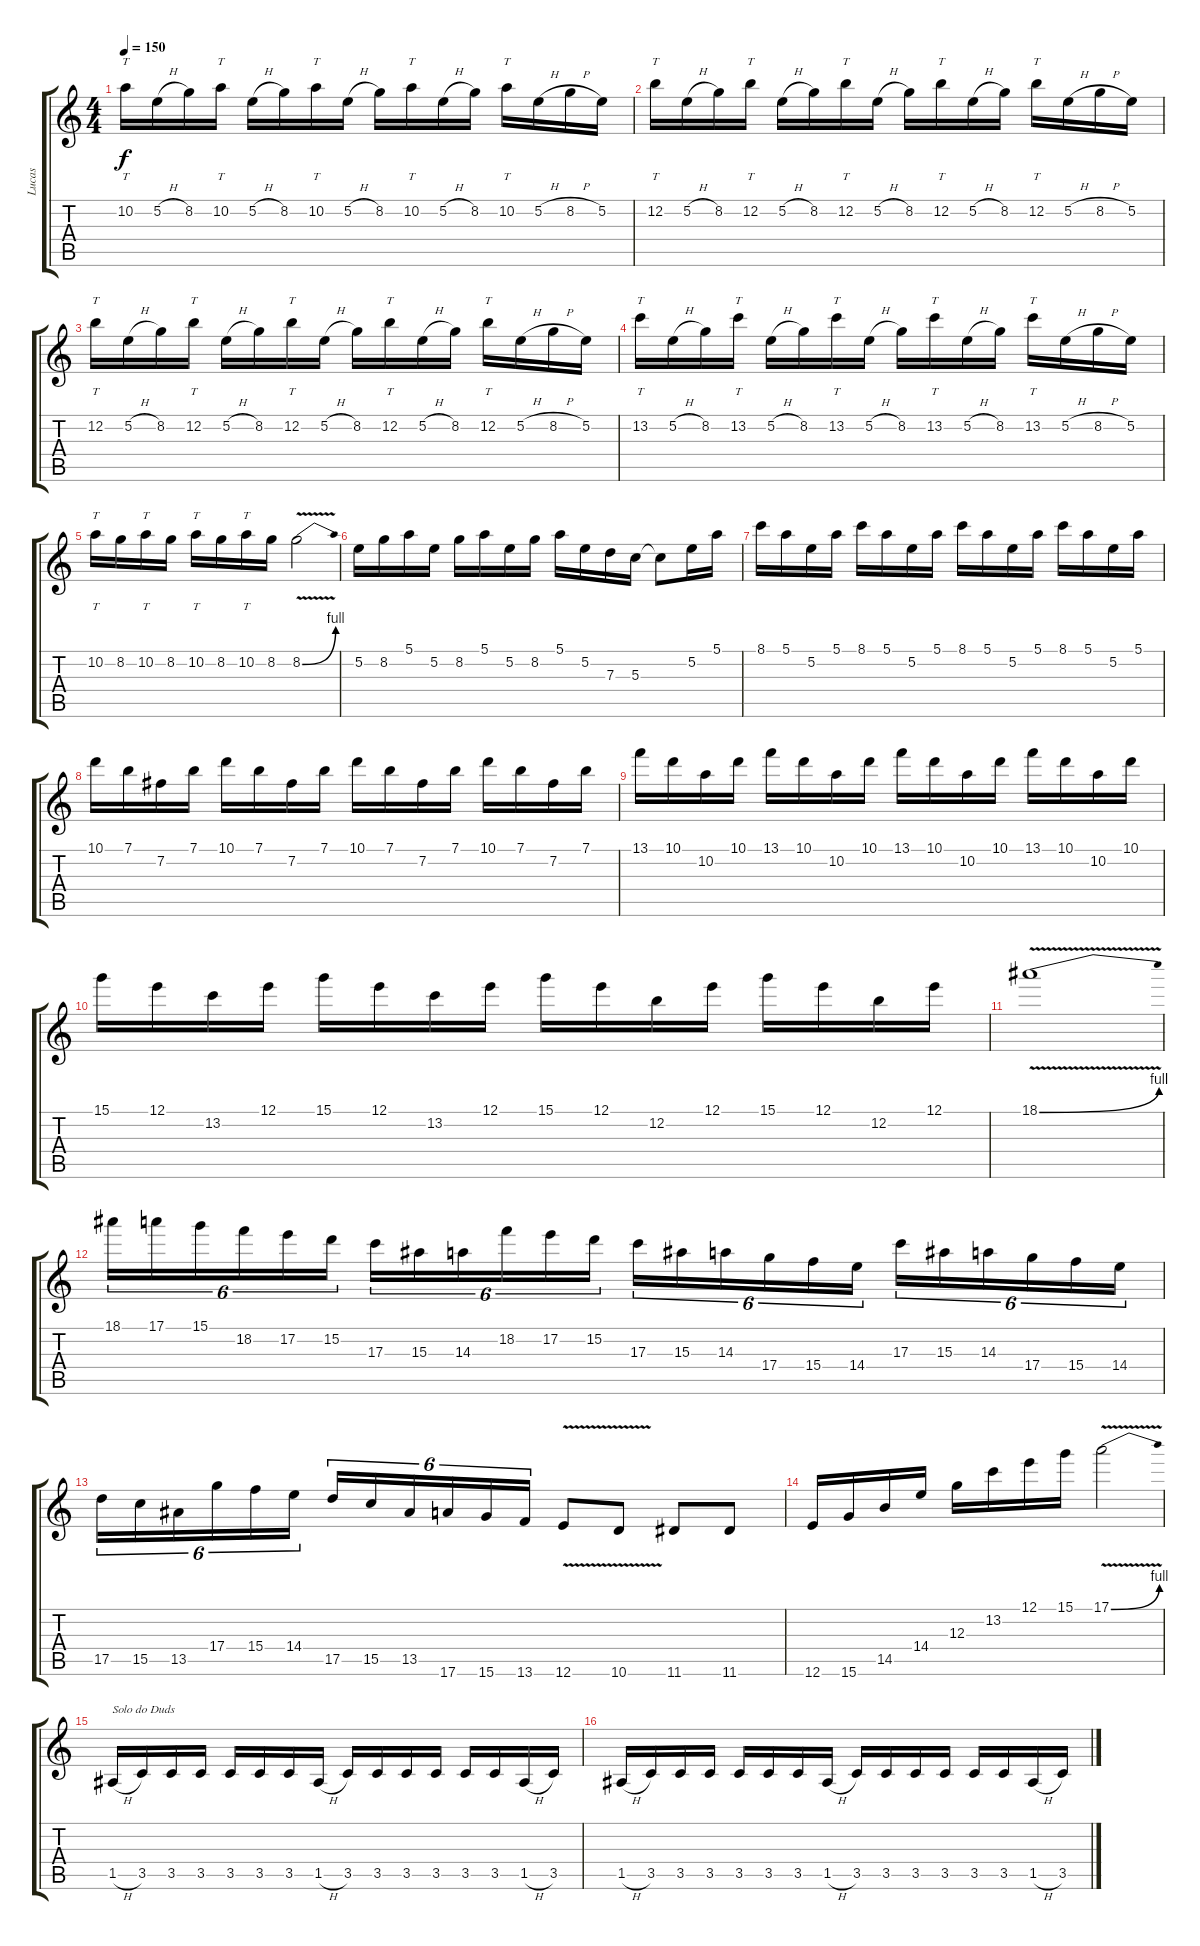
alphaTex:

\track ("Lucas" "Lucas") {instrument overdrivenguitar}
\staff {score tabs}
\tuning (E4 B3 G3 D3 A2 E2) {hide}
\ts (4 4)
\tempo 150
\clef g2
\ks c
10.2.16{tt dy f} 5.2{h}.16 8.2.16 10.2.16{tt} 5.2{h}.16 8.2.16 10.2.16{tt} 5.2{h}.16 8.2.16 10.2.16{tt} 5.2{h}.16 8.2.16 10.2.16{tt} 5.2{h}.16 8.2{h}.16 5.2.16 |
12.2.16{tt} 5.2{h}.16 8.2.16 12.2.16{tt} 5.2{h}.16 8.2.16 12.2.16{tt} 5.2{h}.16 8.2.16 12.2.16{tt} 5.2{h}.16 8.2.16 12.2.16{tt} 5.2{h}.16 8.2{h}.16 5.2.16 |
12.2.16{tt} 5.2{h}.16 8.2.16 12.2.16{tt} 5.2{h}.16 8.2.16 12.2.16{tt} 5.2{h}.16 8.2.16 12.2.16{tt} 5.2{h}.16 8.2.16 12.2.16{tt} 5.2{h}.16 8.2{h}.16 5.2.16 |
13.2.16{tt} 5.2{h}.16 8.2.16 13.2.16{tt} 5.2{h}.16 8.2.16 13.2.16{tt} 5.2{h}.16 8.2.16 13.2.16{tt} 5.2{h}.16 8.2.16 13.2.16{tt} 5.2{h}.16 8.2{h}.16 5.2.16 |
10.2.16{tt} 8.2.16 10.2.16{tt} 8.2.16 10.2.16{tt} 8.2.16 10.2.16{tt} 8.2.16 8.2{be (bend 0 0 60 4) v}.2 |
5.2.16 8.2.16 5.1.16 5.2.16 8.2.16 5.1.16 5.2.16 8.2.16 5.1.16 5.2.16 7.3.16 5.3.16 5.3{t}.8 5.2.16 5.1.16 |
8.1.16 5.1.16 5.2.16 5.1.16 8.1.16 5.1.16 5.2.16 5.1.16 8.1.16 5.1.16 5.2.16 5.1.16 8.1.16 5.1.16 5.2.16 5.1.16 |
10.1.16 7.1.16 7.2.16 7.1.16 10.1.16 7.1.16 7.2.16 7.1.16 10.1.16 7.1.16 7.2.16 7.1.16 10.1.16 7.1.16 7.2.16 7.1.16 |
13.1.16 10.1.16 10.2.16 10.1.16 13.1.16 10.1.16 10.2.16 10.1.16 13.1.16 10.1.16 10.2.16 10.1.16 13.1.16 10.1.16 10.2.16 10.1.16 |
15.1.16 12.1.16 13.2.16 12.1.16 15.1.16 12.1.16 13.2.16 12.1.16 15.1.16 12.1.16 12.2.16 12.1.16 15.1.16 12.1.16 12.2.16 12.1.16 |
18.1{be (bend 0 0 60 4) v}.1{volume 16} |
18.1.16{tu (6 4)} 17.1.16{tu (6 4)} 15.1.16{tu (6 4)} 18.2.16{tu (6 4)} 17.2.16{tu (6 4)} 15.2.16{tu (6 4)} 17.3.16{tu (6 4)} 15.3.16{tu (6 4)} 14.3.16{tu (6 4)} 18.2.16{tu (6 4)} 17.2.16{tu (6 4)} 15.2.16{tu (6 4)} 17.3.16{tu (6 4)} 15.3.16{tu (6 4)} 14.3.16{tu (6 4)} 17.4.16{tu (6 4)} 15.4.16{tu (6 4)} 14.4.16{tu (6 4)} 17.3.16{tu (6 4)} 15.3.16{tu (6 4)} 14.3.16{tu (6 4)} 17.4.16{tu (6 4)} 15.4.16{tu (6 4)} 14.4.16{tu (6 4)} |
17.5.16{tu (6 4)} 15.5.16{tu (6 4)} 13.5.16{tu (6 4)} 17.4.16{tu (6 4)} 15.4.16{tu (6 4)} 14.4.16{tu (6 4)} 17.5.16{tu (6 4)} 15.5.16{tu (6 4)} 13.5.16{tu (6 4)} 17.6.16{tu (6 4)} 15.6.16{tu (6 4)} 13.6.16{tu (6 4)} 12.6{v}.8 10.6{v}.8 11.6.8 11.6.8 |
12.6.16 15.6.16 14.5.16 14.4.16 12.3.16 13.2.16 12.1.16 15.1.16 17.1{be (bend 0 0 60 4) v}.2 |
1.5{h}.16{txt "Solo do Duds"} 3.5.16 3.5.16 3.5.16 3.5.16 3.5.16 3.5.16 1.5{h}.16 3.5.16 3.5.16 3.5.16 3.5.16 3.5.16 3.5.16 1.5{h}.16 3.5.16 |
1.5{h}.16 3.5.16 3.5.16 3.5.16 3.5.16 3.5.16 3.5.16 1.5{h}.16 3.5.16 3.5.16 3.5.16 3.5.16 3.5.16 3.5.16 1.5{h}.16 3.5.16
